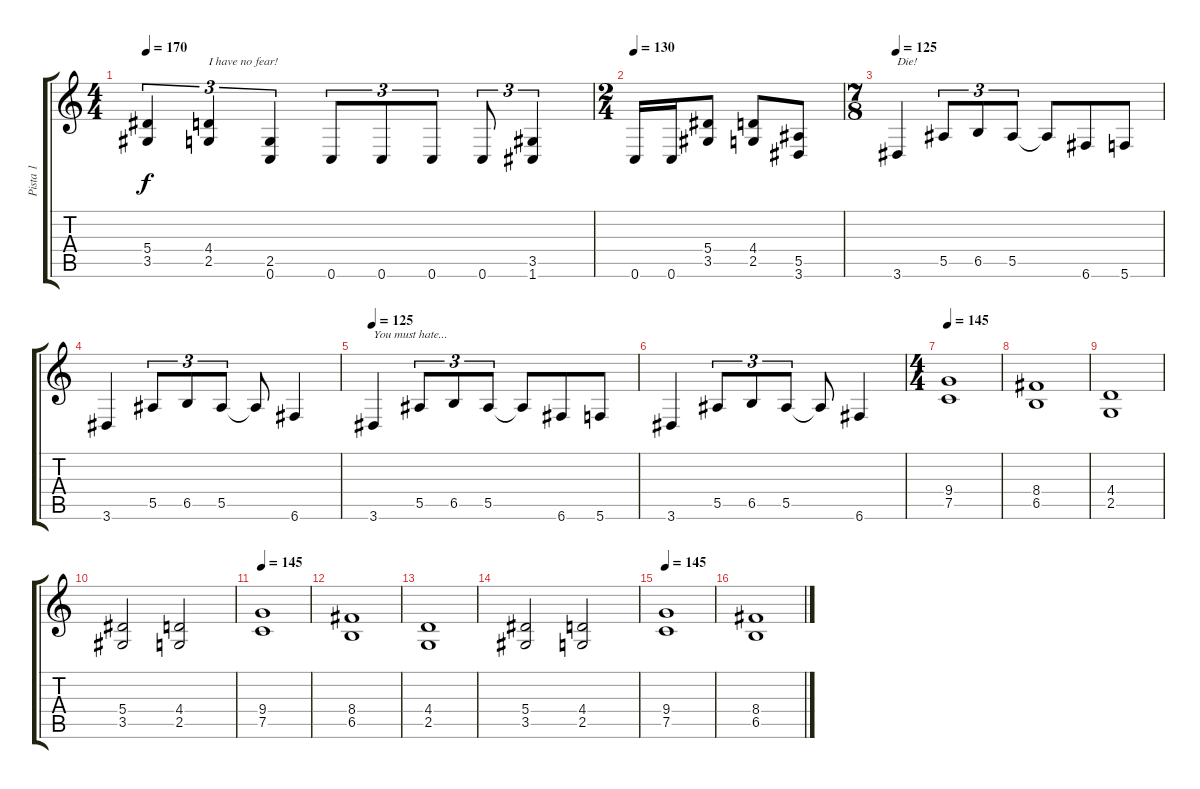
\track ("Pista 1" "Pista 1") {instrument distortionguitar}
\staff {score tabs}
\tuning (C4 G3 Eb3 Bb2 F2 C2) {hide}
\ts (4 4)
\tempo 170
\clef g2
\ks c
(5.4 3.5).4{tu (3 2) dy f} (4.4 2.5).4{tu (3 2) txt "I have no fear!"} (2.5 0.6).4{tu (3 2)} 0.6.8{tu (3 2)} 0.6.8{tu (3 2)} 0.6.8{tu (3 2)} 0.6.8{tu (3 2)} (3.5 1.6).4{tu (3 2)} |
\ts (2 4)
\tempo 130
0.6.16 0.6.16 (5.4 3.5).8 (4.4 2.5).8 (5.5 3.6).8 |
\ts (7 8)
\tempo 125
3.6.4{txt "Die!"} 5.5.8{tu (3 2)} 6.5.8{tu (3 2)} 5.5.8{tu (3 2)} 5.5{t}.8 6.6.8 5.6.8 |
3.6.4 5.5.8{tu (3 2)} 6.5.8{tu (3 2)} 5.5.8{tu (3 2)} 5.5{t}.8 6.6.4 |
\tempo 125
3.6.4{txt "You must hate..."} 5.5.8{tu (3 2)} 6.5.8{tu (3 2)} 5.5.8{tu (3 2)} 5.5{t}.8 6.6.8 5.6.8 |
3.6.4 5.5.8{tu (3 2)} 6.5.8{tu (3 2)} 5.5.8{tu (3 2)} 5.5{t}.8 6.6.4 |
\ts (4 4)
\tempo 145
(9.4 7.5).1 |
(8.4 6.5).1 |
(4.4 2.5).1 |
(5.4 3.5).2 (4.4 2.5).2 |
\tempo 145
(9.4 7.5).1 |
(8.4 6.5).1 |
(4.4 2.5).1 |
(5.4 3.5).2 (4.4 2.5).2 |
\tempo 145
(9.4 7.5).1 |
(8.4 6.5).1
